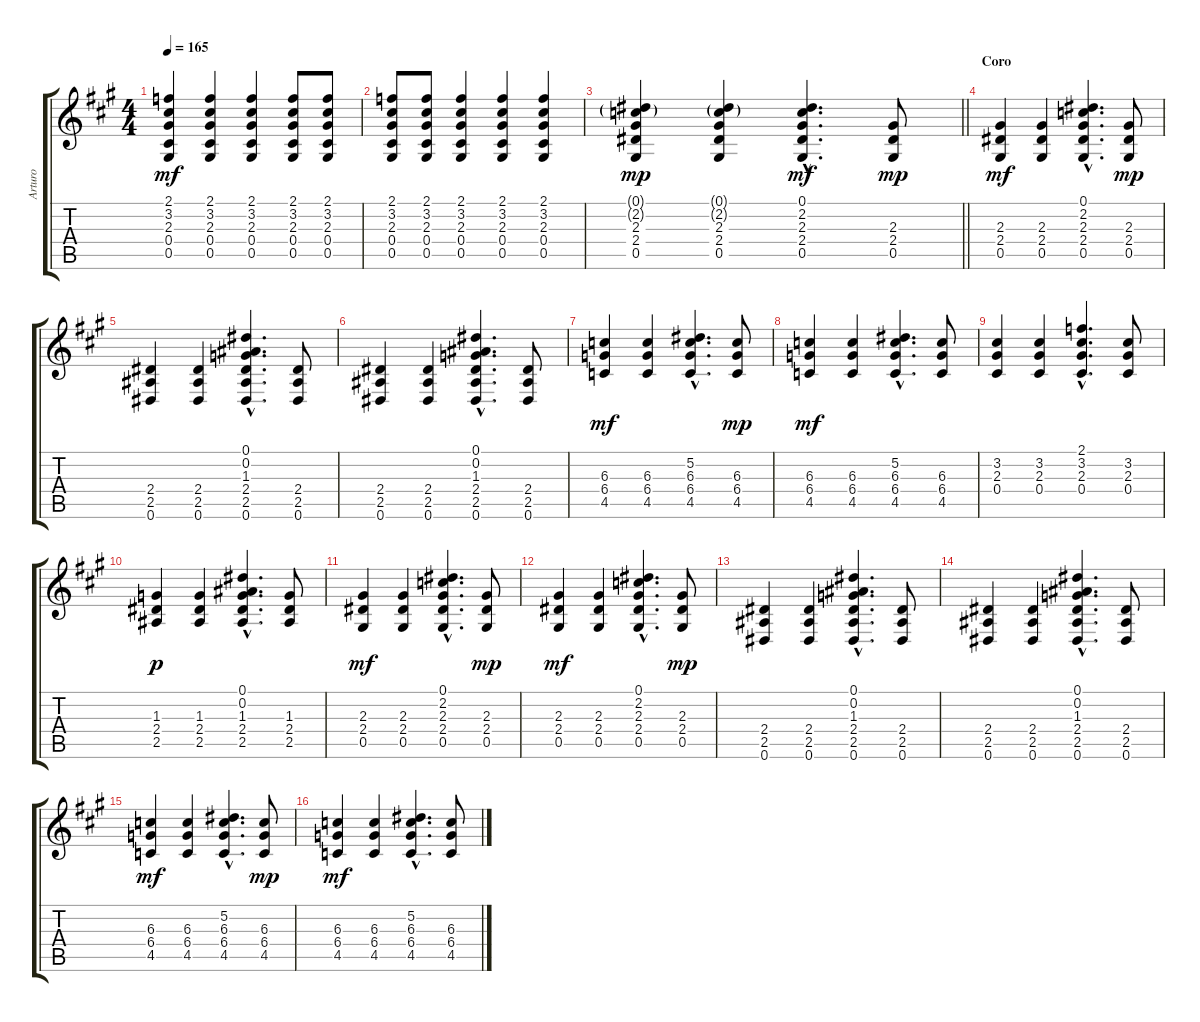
\track ("Arturo" "Arturo") {instrument acousticguitarsteel}
\staff {score tabs}
\tuning (Eb4 Bb3 Gb3 Db3 Ab2 Eb2) {hide}
\ts (4 4)
\tempo 165
\clef g2
\ks a
(2.1 3.2 2.3 0.4 0.5).4{dy mf} (2.1 3.2 2.3 0.4 0.5).4 (2.1 3.2 2.3 0.4 0.5).4 (2.1 3.2 2.3 0.4 0.5).8 (2.1 3.2 2.3 0.4 0.5).8 |
(2.1 3.2 2.3 0.4 0.5).8 (2.1 3.2 2.3 0.4 0.5).8 (2.1 3.2 2.3 0.4 0.5).4 (2.1 3.2 2.3 0.4 0.5).4 (2.1 3.2 2.3 0.4 0.5).4 |
\barLineRight lightlight
(0.1{g} 2.2{g} 2.3 2.4 0.5).4{dy mp} (0.1{g} 2.2{g} 2.3 2.4 0.5).4 (0.1{hac} 2.2{hac} 2.3{hac} 2.4{hac} 0.5{hac}).4{d dy mf} (2.3 2.4 0.5).8{dy mp} |
\section ("" "Coro")
(2.3 2.4 0.5).4{dy mf} (2.3 2.4 0.5).4 (0.1{hac} 2.2{hac} 2.3{hac} 2.4{hac} 0.5{hac}).4{d} (2.3 2.4 0.5).8{dy mp} |
(2.4 2.5 0.6).4 (2.4 2.5 0.6).4 (0.1{hac} 0.2{hac} 1.3{hac} 2.4{hac} 2.5{hac} 0.6{hac}).4{d} (2.4 2.5 0.6).8 |
(2.4 2.5 0.6).4 (2.4 2.5 0.6).4 (0.1{hac} 0.2{hac} 1.3{hac} 2.4{hac} 2.5{hac} 0.6{hac}).4{d} (2.4 2.5 0.6).8 |
(6.3 6.4 4.5).4{dy mf} (6.3 6.4 4.5).4 (5.2{hac} 6.3{hac} 6.4{hac} 4.5{hac}).4{d} (6.3 6.4 4.5).8{dy mp} |
(6.3 6.4 4.5).4{dy mf} (6.3 6.4 4.5).4 (5.2{hac} 6.3{hac} 6.4{hac} 4.5{hac}).4{d} (6.3 6.4 4.5).8 |
(3.2 2.3 0.4).4 (3.2 2.3 0.4).4 (2.1{hac} 3.2{hac} 2.3{hac} 0.4{hac}).4{d} (3.2 2.3 0.4).8 |
(1.3 2.4 2.5).4{dy p} (1.3 2.4 2.5).4 (0.1{hac} 0.2{hac} 1.3{hac} 2.4{hac} 2.5{hac}).4{d} (1.3 2.4 2.5).8 |
(2.3 2.4 0.5).4{dy mf} (2.3 2.4 0.5).4 (0.1{hac} 2.2{hac} 2.3{hac} 2.4{hac} 0.5{hac}).4{d} (2.3 2.4 0.5).8{dy mp} |
(2.3 2.4 0.5).4{dy mf} (2.3 2.4 0.5).4 (0.1{hac} 2.2{hac} 2.3{hac} 2.4{hac} 0.5{hac}).4{d} (2.3 2.4 0.5).8{dy mp} |
(2.4 2.5 0.6).4 (2.4 2.5 0.6).4 (0.1{hac} 0.2{hac} 1.3{hac} 2.4{hac} 2.5{hac} 0.6{hac}).4{d} (2.4 2.5 0.6).8 |
(2.4 2.5 0.6).4 (2.4 2.5 0.6).4 (0.1{hac} 0.2{hac} 1.3{hac} 2.4{hac} 2.5{hac} 0.6{hac}).4{d} (2.4 2.5 0.6).8 |
(6.3 6.4 4.5).4{dy mf} (6.3 6.4 4.5).4 (5.2{hac} 6.3{hac} 6.4{hac} 4.5{hac}).4{d} (6.3 6.4 4.5).8{dy mp} |
(6.3 6.4 4.5).4{dy mf} (6.3 6.4 4.5).4 (5.2{hac} 6.3{hac} 6.4{hac} 4.5{hac}).4{d} (6.3 6.4 4.5).8
